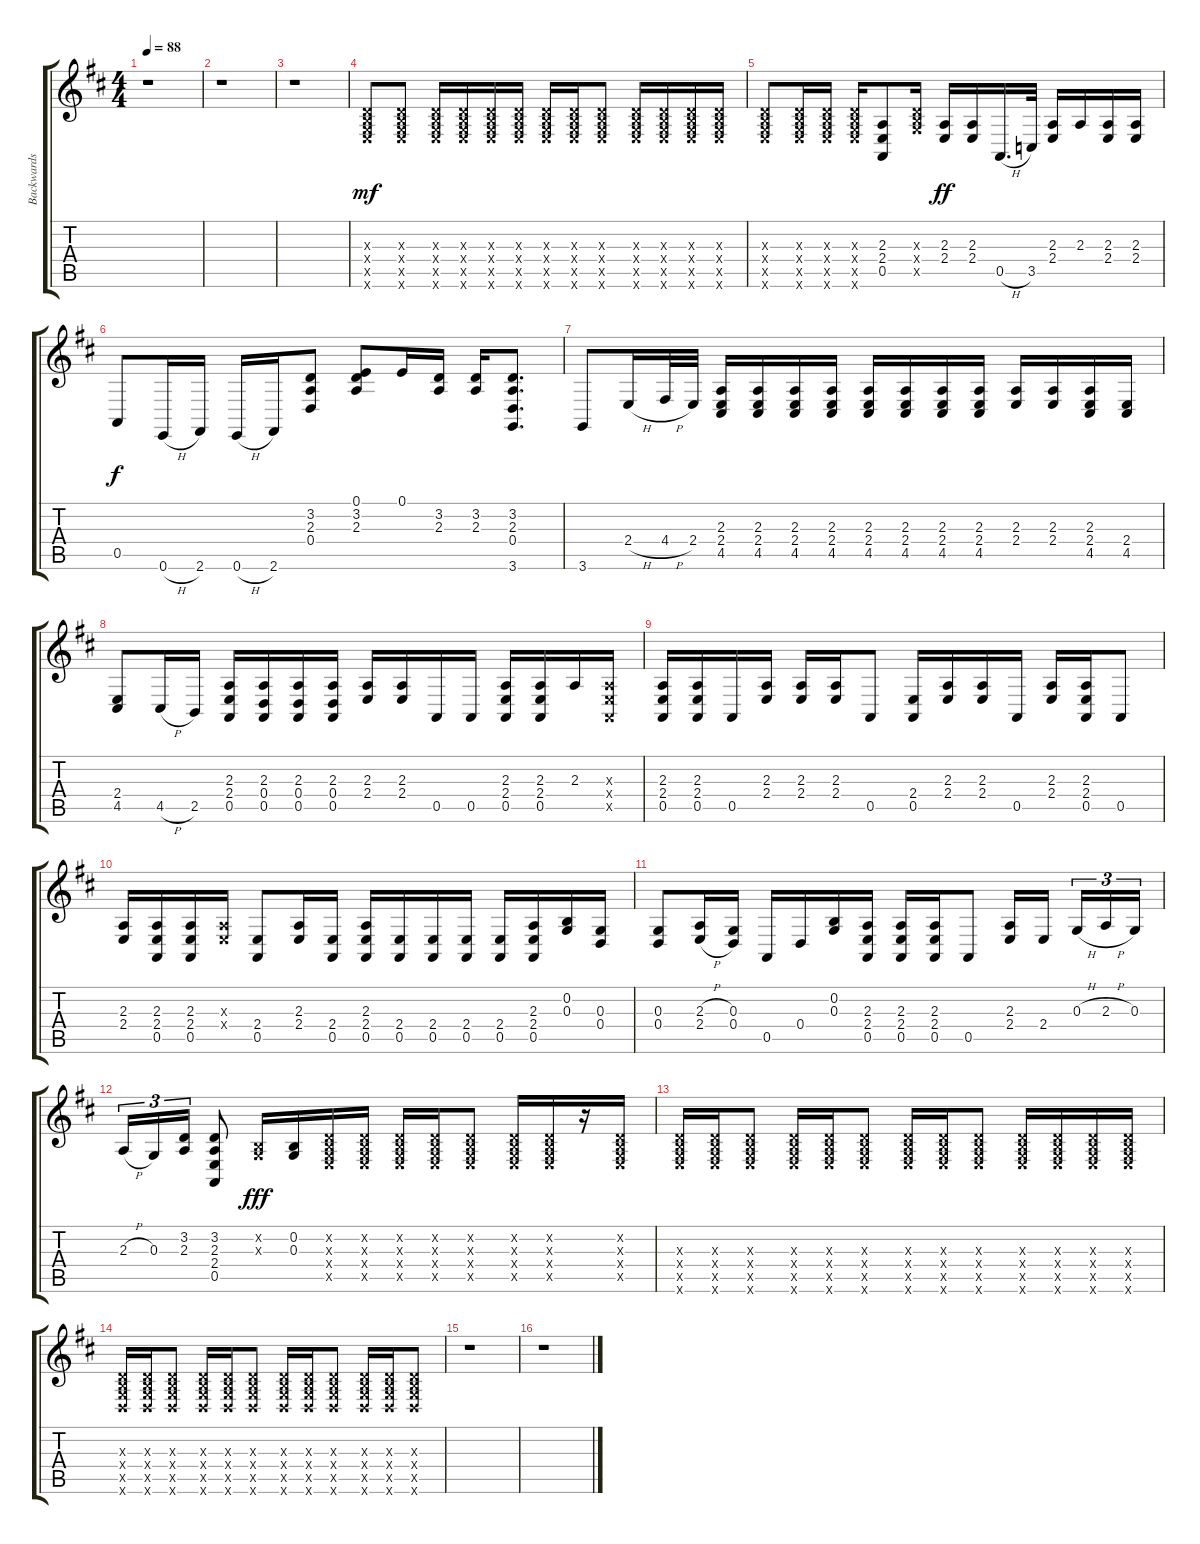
\track ("Backwards guitar (Jimi Hendrix)" "Backwards ") {instrument blownbottle}
\staff {score tabs}
\tuning (E4 B3 G3 D3 A2 E2) {hide}
\ts (4 4)
\tempo 88
\clef g2
\ks d
r.1{dy mp} |
r.1 |
r.1 |
(7.3{x} 9.4{x} 10.5{x} 12.6{x}).8{dy mf} (7.3{x} 9.4{x} 10.5{x} 12.6{x}).8 (7.3{x} 9.4{x} 10.5{x} 12.6{x}).16 (7.3{x} 9.4{x} 10.5{x} 12.6{x}).16 (7.3{x} 9.4{x} 10.5{x} 12.6{x}).16 (7.3{x} 9.4{x} 10.5{x} 12.6{x}).16 (7.3{x} 9.4{x} 10.5{x} 12.6{x}).16 (7.3{x} 9.4{x} 10.5{x} 12.6{x}).16 (7.3{x} 9.4{x} 10.5{x} 12.6{x}).8 (7.3{x} 9.4{x} 10.5{x} 12.6{x}).16 (7.3{x} 9.4{x} 10.5{x} 12.6{x}).16 (7.3{x} 9.4{x} 10.5{x} 12.6{x}).16 (7.3{x} 9.4{x} 10.5{x} 12.6{x}).16 |
(7.3{x} 9.4{x} 10.5{x} 12.6{x}).8 (7.3{x} 9.4{x} 10.5{x} 12.6{x}).16 (7.3{x} 9.4{x} 10.5{x} 12.6{x}).16 (7.3{x} 9.4{x} 10.5{x} 12.6{x}).16 (2.3 2.4 0.5).8 (7.3{x} 9.4{x} 10.5{x}).16 (2.3 2.4).16{dy ff} (2.3 2.4).16 0.5{h}.16{d} 3.5.32 (2.3 2.4).16 2.3.16 (2.3 2.4).16 (2.3 2.4).16 |
0.5.8{dy f} 0.6{h}.16 2.6.16 0.6{h}.16 2.6.16 (3.2 2.3 0.4).8 (0.1 3.2 2.3).8 0.1.16 (3.2 2.3).16 (3.2 2.3).16 (3.2 2.3 0.4 3.6).8{d} |
3.6.8 2.4{h}.16 4.4{h}.32 2.4.32 (2.3 2.4 4.5).16 (2.3 2.4 4.5).16 (2.3 2.4 4.5).16 (2.3 2.4 4.5).16 (2.3 2.4 4.5).16 (2.3 2.4 4.5).16 (2.3 2.4 4.5).16 (2.3 2.4 4.5).16 (2.3 2.4).16 (2.3 2.4).16 (2.3 2.4 4.5).16 (2.4 4.5).16 |
(2.4 4.5).8 4.5{h}.16 2.5.16 (2.3 2.4 0.5).16 (2.3 0.4 0.5).16 (2.3 0.4 0.5).16 (2.3 0.4 0.5).16 (2.3 2.4).16 (2.3 2.4).16 0.5.16 0.5.16 (2.3 2.4 0.5).16 (2.3 2.4 0.5).16 2.3.16 (2.3{x} 2.4{x} 0.5{x}).16 |
(2.3 2.4 0.5).16 (2.3 2.4 0.5).16 0.5.16 (2.3 2.4).16 (2.3 2.4).16 (2.3 2.4).16 0.5.8 (2.4 0.5).16 (2.3 2.4).16 (2.3 2.4).16 0.5.16 (2.3 2.4).16 (2.3 2.4 0.5).16 0.5.8 |
(2.3 2.4).16 (2.3 2.4 0.5).16 (2.3 2.4 0.5).16 (2.3{x} 2.4{x}).16 (2.4 0.5).8 (2.3 2.4).16 (2.4 0.5).16 (2.3 2.4 0.5).16 (2.4 0.5).16 (2.4 0.5).16 (2.4 0.5).16 (2.4 0.5).16 (2.3 2.4 0.5).16 (0.2 0.3).16 (0.3 0.4).16 |
(0.3 0.4).8 (2.3{h} 2.4{h}).16 (0.3 0.4).16 0.5.16 0.4.16 (0.2 0.3).16 (2.3 2.4 0.5).16 (2.3 2.4 0.5).16 (2.3 2.4 0.5).16 0.5.8 (2.3 2.4).16 2.4.16{beam splitsecondary} 0.3{h}.16{tu (3 2)} 2.3{h}.16{tu (3 2)} 0.3.16{tu (3 2)} |
2.3{h}.16{tu (3 2)} 0.3.16{tu (3 2)} (3.2 2.3).16{tu (3 2)} (3.2 2.3 2.4 0.5).8 (0.2{x} 0.3{x}).16{dy fff} (0.2 0.3).16 (3.2{x} 4.3{x} 5.4{x} 7.5{x}).16 (3.2{x} 4.3{x} 5.4{x} 7.5{x}).16 (3.2{x} 4.3{x} 5.4{x} 7.5{x}).16 (3.2{x} 4.3{x} 5.4{x} 7.5{x}).16 (3.2{x} 4.3{x} 5.4{x} 7.5{x}).8 (3.2{x} 4.3{x} 5.4{x} 7.5{x}).16 (3.2{x} 4.3{x} 5.4{x} 7.5{x}).16 r.16 (3.2{x} 4.3{x} 5.4{x} 7.5{x}).16 |
(7.3{x} 9.4{x} 10.5{x} 12.6{x}).16 (7.3{x} 9.4{x} 10.5{x} 12.6{x}).16 (7.3{x} 9.4{x} 10.5{x} 12.6{x}).8 (7.3{x} 9.4{x} 10.5{x} 12.6{x}).16 (7.3{x} 9.4{x} 10.5{x} 12.6{x}).16 (7.3{x} 9.4{x} 10.5{x} 12.6{x}).8 (7.3{x} 9.4{x} 10.5{x} 12.6{x}).16 (7.3{x} 9.4{x} 10.5{x} 12.6{x}).16 (7.3{x} 9.4{x} 10.5{x} 12.6{x}).8 (7.3{x} 9.4{x} 10.5{x} 12.6{x}).16 (7.3{x} 9.4{x} 10.5{x} 12.6{x}).16 (7.3{x} 9.4{x} 10.5{x} 12.6{x}).16 (7.3{x} 9.4{x} 10.5{x} 12.6{x}).16 |
(7.3{x} 9.4{x} 10.5{x} 10.6{x}).16 (7.3{x} 9.4{x} 10.5{x} 10.6{x}).16 (7.3{x} 9.4{x} 10.5{x} 10.6{x}).8 (7.3{x} 9.4{x} 10.5{x} 10.6{x}).16 (7.3{x} 9.4{x} 10.5{x} 10.6{x}).16 (7.3{x} 9.4{x} 10.5{x} 10.6{x}).8 (7.3{x} 9.4{x} 10.5{x} 10.6{x}).16 (7.3{x} 9.4{x} 10.5{x} 10.6{x}).16 (7.3{x} 9.4{x} 10.5{x} 10.6{x}).8 (7.3{x} 9.4{x} 10.5{x} 10.6{x}).16 (7.3{x} 9.4{x} 10.5{x} 10.6{x}).16 (7.3{x} 9.4{x} 10.5{x} 10.6{x}).8 |
r.1 |
r.1
